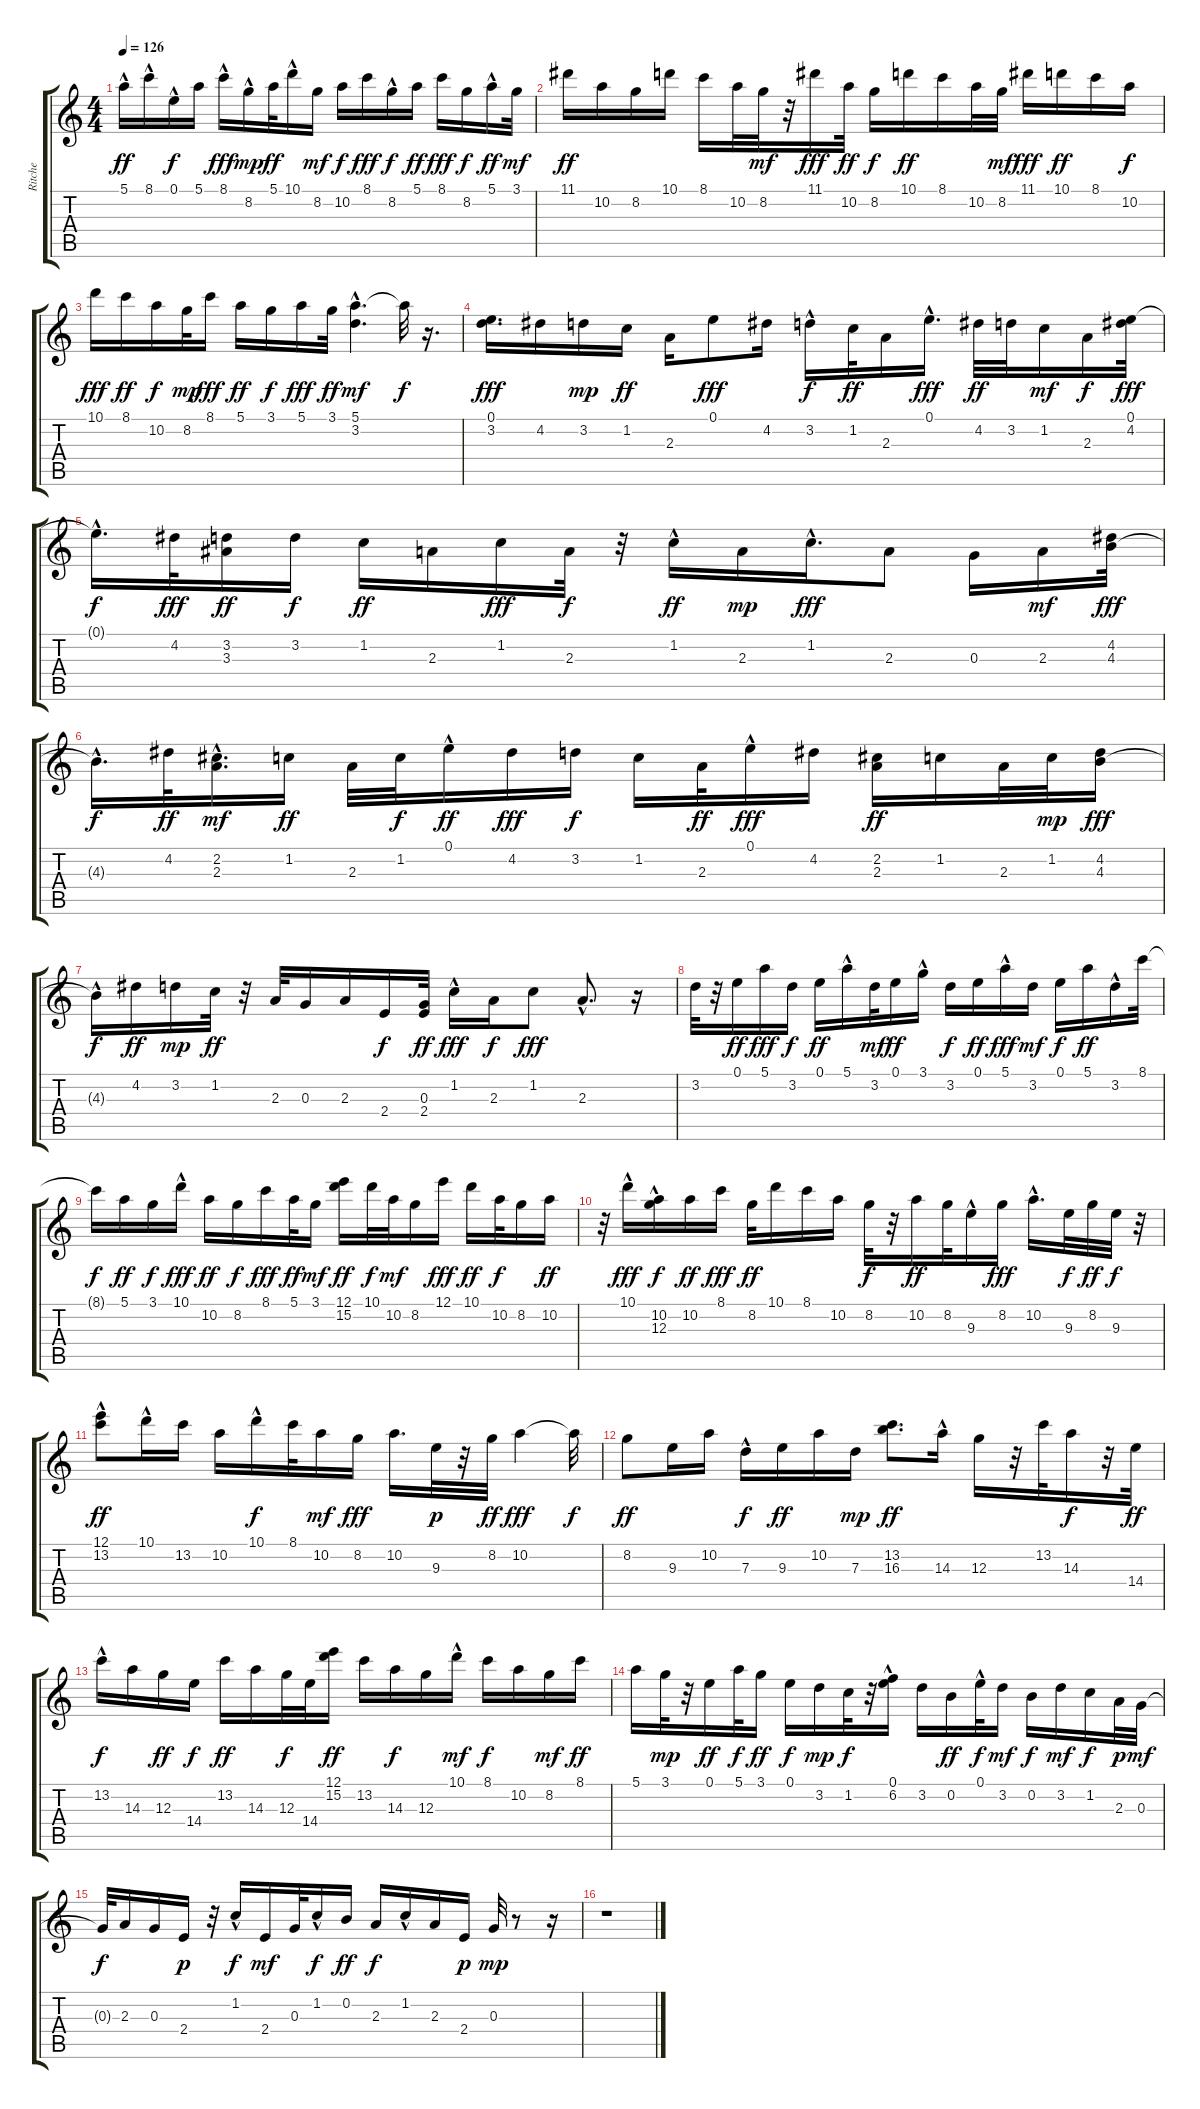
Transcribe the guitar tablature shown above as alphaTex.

\track ("Ritche" "Ritche") {instrument distortionguitar}
\staff {score tabs}
\tuning (E4 B3 G3 D3 A2 E2) {hide}
\ts (4 4)
\tempo 126
\clef g2
\ks c
5.1{hac}.16{dy ff} 8.1{hac}.16 0.1{hac}.16{dy f} 5.1.16 8.1{hac}.16{dy fff} 8.2{hac}.16{dy mp} 5.1.32{dy ff} 10.1{hac}.16 8.2.16{dy mf} 10.2.16{dy f} 8.1.16{dy fff} 8.2{hac}.16{dy f} 5.1.16{dy ff} 8.1.16{dy fff} 8.2.16{dy f} 5.1{hac}.16{dy ff} 3.1.32{dy mf} |
11.1.16{dy ff} 10.2.16 8.2.16 10.1.16 8.1.16 10.2.32 8.2.32{dy mf} r.32 11.1.16{dy fff} 10.2.32{dy ff} 8.2.16{dy f} 10.1.16{dy ff} 8.1.16 10.2.32 8.2.32{dy mf} 11.1.16{dy fff} 10.1.16{dy ff} 8.1.16 10.2.16{dy f} |
10.1.16{dy fff} 8.1.16{dy ff} 10.2.16{dy f} 8.2.32{dy mp} 8.1.16{dy fff} 5.1.16{dy ff} 3.1.16{dy f} 5.1.16{dy fff} 3.1.32{dy ff} (5.1{hac} 3.2).4{d dy mf} 5.1{t}.32{dy f} r.16{d} |
(0.1 3.2).16{d dy fff} 4.2.16 3.2.16{dy mp volume 14} 1.2.16{dy ff} 2.3.16 0.1.8{dy fff} 4.2.16{volume 13} 3.2{hac}.16{dy f} 1.2.32{dy ff volume 13} 2.3.16 0.1{hac}.16{d dy fff} 4.2.32{dy ff volume 13} 3.2.32 1.2.16{dy mf volume 13} 2.3.16{dy f} (0.1 4.2).32{dy fff} |
0.1{hac t}.16{d dy f} 4.2.32{dy fff volume 13} (3.2 3.3).16{dy ff} 3.2.16{dy f volume 13} 1.2.16{dy ff} 2.3.16{volume 12} 1.2.16{dy fff} 2.3.32{dy f} r.32 1.2{hac}.16{dy ff volume 12} 2.3.16{dy mp volume 12} 1.2{hac}.16{d dy fff} 2.3.8{volume 12} 0.3.16 2.3.16{dy mf volume 12} (4.2 4.3).32{dy fff} |
4.3{hac t}.16{d dy f} 4.2.32{dy ff} (2.2 2.3{hac}).16{d dy mf} 1.2.16{dy ff volume 12} 2.3.32{volume 12} 1.2.32{dy f} 0.1{hac}.16{dy ff} 4.2.16{dy fff} 3.2.16{dy f volume 12} 1.2.16 2.3.32{dy ff} 0.1{hac}.16{dy fff volume 12} 4.2.16{volume 12} (2.2 2.3).16{dy ff} 1.2.16 2.3.32 1.2.32{dy mp} (4.2 4.3).16{dy fff} |
4.3{hac t}.16{dy f} 4.2.16{dy ff} 3.2.16{dy mp} 1.2.32{dy ff} r.32 2.3.32 0.3.16{volume 11} 2.3.16{volume 11} 2.4.16{dy f} (0.3 2.4).32{dy ff volume 11} 1.2{hac}.16{dy fff} 2.3.16{dy f} 1.2.8{dy fff} 2.3{hac}.8{d volume 11} r.16 |
3.2.32{volume 11} r.32 0.1.16{dy ff volume 10} 5.1.16{dy fff volume 10} 3.2.16{dy f} 0.1.16{dy ff volume 10} 5.1{hac}.16{volume 10} 3.2.32{dy mf} 0.1.16{dy ff volume 10} 3.1{hac}.16{volume 10} 3.2.16{dy f volume 10} 0.1.16{dy ff} 5.1{hac}.16{dy fff} 3.2.16{dy mf volume 9} 0.1.16{dy f} 5.1.16{dy ff volume 9} 3.2{hac}.16{volume 9} 8.1.32{volume 9} |
8.1{t}.16{dy f} 5.1.16{dy ff} 3.1.16{dy f volume 9} 10.1{hac}.16{dy fff volume 9} 10.2.16{dy ff volume 8} 8.2.16{dy f volume 8} 8.1.16{dy fff} 5.1.32{dy ff volume 8} 3.1.16{dy mf} (12.1 15.2).16{dy ff volume 8} 10.1.32{dy f} 10.2.32{dy mf volume 8} 8.2.16 12.1.16{dy fff volume 8} 10.1.16{dy ff volume 8} 10.2.32{dy f volume 8} 8.2.16{volume 7} 10.2.16{dy ff} |
r.32 10.1{hac}.16{dy fff volume 7} (10.2 12.3{hac}).16{dy f} 10.2.16{dy ff volume 7} 8.1.16{dy fff volume 7} 8.2.32{dy ff} 10.1.16{volume 7} 8.1.16 10.2.16 8.2.32{dy f volume 6} r.32 10.2.16{dy ff} 8.2.32{volume 6} 9.3{hac}.16{volume 6} 8.2.16{dy fff} 10.2{hac}.16{d volume 6} 9.3.32{dy f volume 6} 8.2.32{dy ff} 9.3.32{dy f volume 6} r.32 |
(12.1{hac} 13.2).8{dy ff} 10.1{hac}.16{volume 5} 13.2.16 10.2.16{volume 5} 10.1{hac}.16{dy f volume 5} 8.1.32{volume 5} 10.2.16{dy mf volume 4} 8.2.16{dy fff volume 4} 10.2.16{d} 9.3.32{dy p volume 4} r.32 8.2.32{dy ff} 10.2.4{dy fff volume 4} 10.2{t}.32{dy f} |
8.2.8{dy ff volume 4} 9.3.16 10.2.16{volume 4} 7.3{hac}.16{dy f volume 3} 9.3.16{dy ff} 10.2.16{volume 3} 7.3.16{dy mp volume 3} (13.2 16.3).8{d dy ff} 14.3{hac}.16{volume 3} 12.3.16 r.32 13.2.32{volume 3} 14.3.16{dy f} r.32 14.4.32{dy ff volume 3} |
13.2{hac}.16{dy f} 14.3.16 12.3.16{dy ff} 14.4.16{dy f} 13.2.16{dy ff} 14.3.16 12.3.32{dy f volume 2} 14.4.32{volume 2} (12.1 15.2).16{dy ff} 13.2.16 14.3.16{dy f} 12.3.16{volume 2} 10.1{hac}.16{dy mf} 8.1.16{dy f} 10.2.16 8.2.16{dy mf} 8.1.16{dy ff volume 2} |
5.1.16 3.1.32{dy mp} r.32 0.1.16{dy ff} 5.1.32{dy f volume 2} 3.1.16{dy ff volume 2} 0.1.16{dy f volume 2} 3.2.16{dy mp} 1.2.32{dy f volume 1} r.32 (0.1{hac} 6.2).16{volume 1} 3.2.16{volume 1} 0.2.16{dy ff volume 1} 0.1{hac}.32{dy f volume 1} 3.2.16{dy mf volume 1} 0.2.16{dy f volume 0} 3.2.16{dy mf volume 0} 1.2.16{dy f volume 0} 2.3.32{dy p} 0.3.32{dy mf} |
0.3{t}.32{dy f} 2.3.16 0.3.16 2.4.16{dy p volume 0} r.32 1.2{hac}.16{dy f} 2.4.16{dy mf} 0.3.32 1.2{hac}.16{dy f} 0.2.16{dy ff} 2.3.16{dy f volume 0} 1.2{hac}.16 2.3.16 2.4.16{dy p} 0.3.32{dy mp} r.8 r.16 |
r.1
